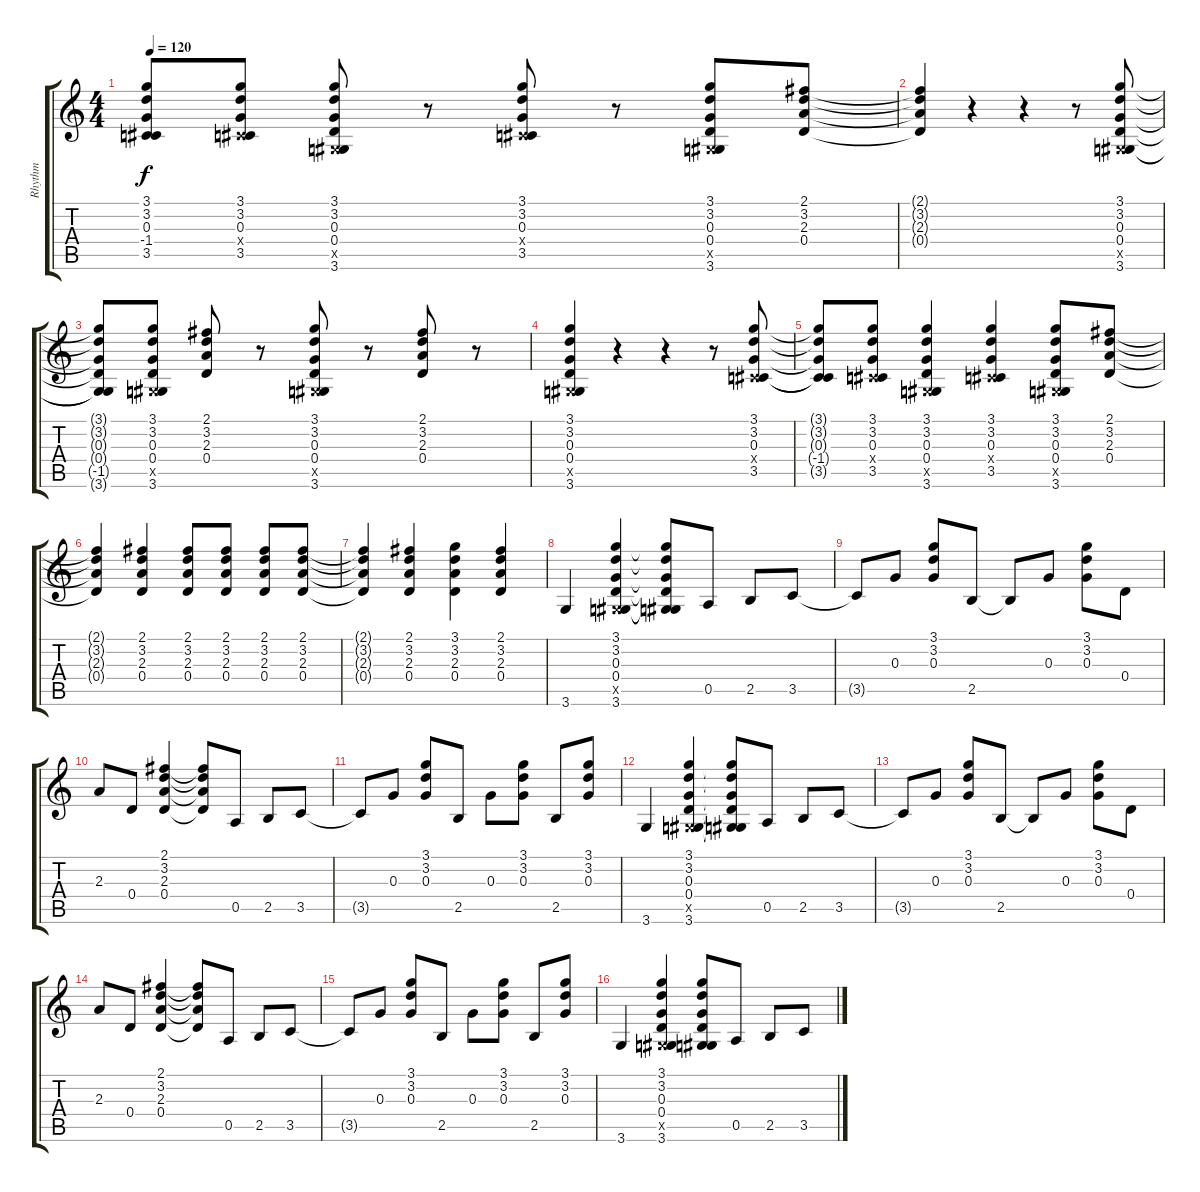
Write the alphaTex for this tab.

\track ("Rhythm" "Rhythm") {instrument overdrivenguitar}
\staff {score tabs}
\tuning (E4 B3 G3 D3 A2 E2) {hide}
\ts (4 4)
\tempo 120
\clef g2
\ks c
(3.1{t} 3.2{t} 0.3{t} -1.4{t} 3.5{t}).8{dy f} (3.1 3.2 0.3 -1.4{x} 3.5).8 (3.1 3.2 0.3 0.4 -1.5{x} 3.6).8 r.8 (3.1 3.2 0.3 -1.4{x} 3.5).8 r.8 (3.1 3.2 0.3 0.4 -1.5{x} 3.6).8 (2.1 3.2 2.3 0.4).8 |
(2.1{t} 3.2{t} 2.3{t} 0.4{t}).4 r.4 r.4 r.8 (3.1 3.2 0.3 0.4 -1.5{x} 3.6).8 |
(3.1{t} 3.2{t} 0.3{t} 0.4{t} -1.5{t} 3.6{t}).8 (3.1 3.2 0.3 0.4 -1.5{x} 3.6).8 (2.1 3.2 2.3 0.4).8 r.8 (3.1 3.2 0.3 0.4 -1.5{x} 3.6).8 r.8 (2.1 3.2 2.3 0.4).8 r.8 |
(3.1 3.2 0.3 0.4 -1.5{x} 3.6).4 r.4 r.4 r.8 (3.1 3.2 0.3 -1.4{x} 3.5).8 |
(3.1{t} 3.2{t} 0.3{t} -1.4{t} 3.5{t}).8 (3.1 3.2 0.3 -1.4{x} 3.5).8 (3.1 3.2 0.3 0.4 -1.5{x} 3.6).4 (3.1 3.2 0.3 -1.4{x} 3.5).4 (3.1 3.2 0.3 0.4 -1.5{x} 3.6).8 (2.1 3.2 2.3 0.4).8 |
(2.1{t} 3.2{t} 2.3{t} 0.4{t}).4 (2.1 3.2 2.3 0.4).4 (2.1 3.2 2.3 0.4).8 (2.1 3.2 2.3 0.4).8 (2.1 3.2 2.3 0.4).8 (2.1 3.2 2.3 0.4).8 |
(2.1{t} 3.2{t} 2.3{t} 0.4{t}).4 (2.1 3.2 2.3 0.4).4 (3.1 3.2 2.3 0.4).4 (2.1 3.2 2.3 0.4).4 |
3.6.4 (3.1 3.2 0.3 0.4 -1.5{x} 3.6).4 (3.1{t} 3.2{t} 0.3{t} 0.4{t} -1.5{t} 3.6{t}).8 0.5.8 2.5.8 3.5.8 |
3.5{t}.8 0.3.8 (3.1 3.2 0.3).8 2.5.8 2.5{t}.8 0.3.8 (3.1 3.2 0.3).8 0.4.8 |
2.3.8 0.4.8 (2.1 3.2 2.3 0.4).4 (2.1{t} 3.2{t} 2.3{t} 0.4{t}).8 0.5.8 2.5.8 3.5.8 |
3.5{t}.8 0.3.8 (3.1 3.2 0.3).8 2.5.8 0.3.8 (3.1 3.2 0.3).8 2.5.8 (3.1 3.2 0.3).8 |
3.6.4 (3.1 3.2 0.3 0.4 -1.5{x} 3.6).4 (3.1{t} 3.2{t} 0.3{t} 0.4{t} -1.5{t} 3.6{t}).8 0.5.8 2.5.8 3.5.8 |
3.5{t}.8 0.3.8 (3.1 3.2 0.3).8 2.5.8 2.5{t}.8 0.3.8 (3.1 3.2 0.3).8 0.4.8 |
2.3.8 0.4.8 (2.1 3.2 2.3 0.4).4 (2.1{t} 3.2{t} 2.3{t} 0.4{t}).8 0.5.8 2.5.8 3.5.8 |
3.5{t}.8 0.3.8 (3.1 3.2 0.3).8 2.5.8 0.3.8 (3.1 3.2 0.3).8 2.5.8 (3.1 3.2 0.3).8 |
3.6.4 (3.1 3.2 0.3 0.4 -1.5{x} 3.6).4 (3.1{t} 3.2{t} 0.3{t} 0.4{t} -1.5{t} 3.6{t}).8 0.5.8 2.5.8 3.5.8
